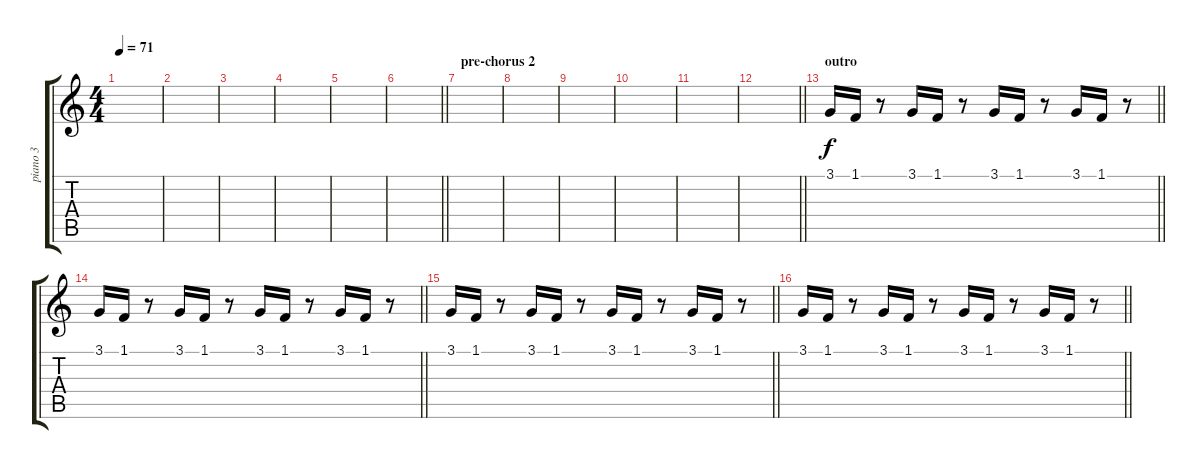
\track ("piano 3" "piano 3") {instrument brightacousticpiano}
\staff {score tabs}
\tuning (E4 B3 G3 D3 A2 E2) {hide}
\ts (4 4)
\tempo 71
\clef g2
\ks c
|
|
|
|
|
\barLineRight lightlight
|
\section ("" "pre-chorus 2")
|
|
|
|
|
\barLineRight lightlight
|
\section ("" "outro")
\barLineRight lightlight
3.1.16 1.1.16 r.8 3.1.16 1.1.16 r.8 3.1.16 1.1.16 r.8 3.1.16 1.1.16 r.8 |
\barLineRight lightlight
3.1.16 1.1.16 r.8 3.1.16 1.1.16 r.8 3.1.16 1.1.16 r.8 3.1.16 1.1.16 r.8 |
\barLineRight lightlight
3.1.16 1.1.16 r.8 3.1.16 1.1.16 r.8 3.1.16 1.1.16 r.8 3.1.16 1.1.16 r.8 |
\barLineRight lightlight
3.1.16 1.1.16 r.8 3.1.16 1.1.16 r.8 3.1.16 1.1.16 r.8 3.1.16 1.1.16 r.8
